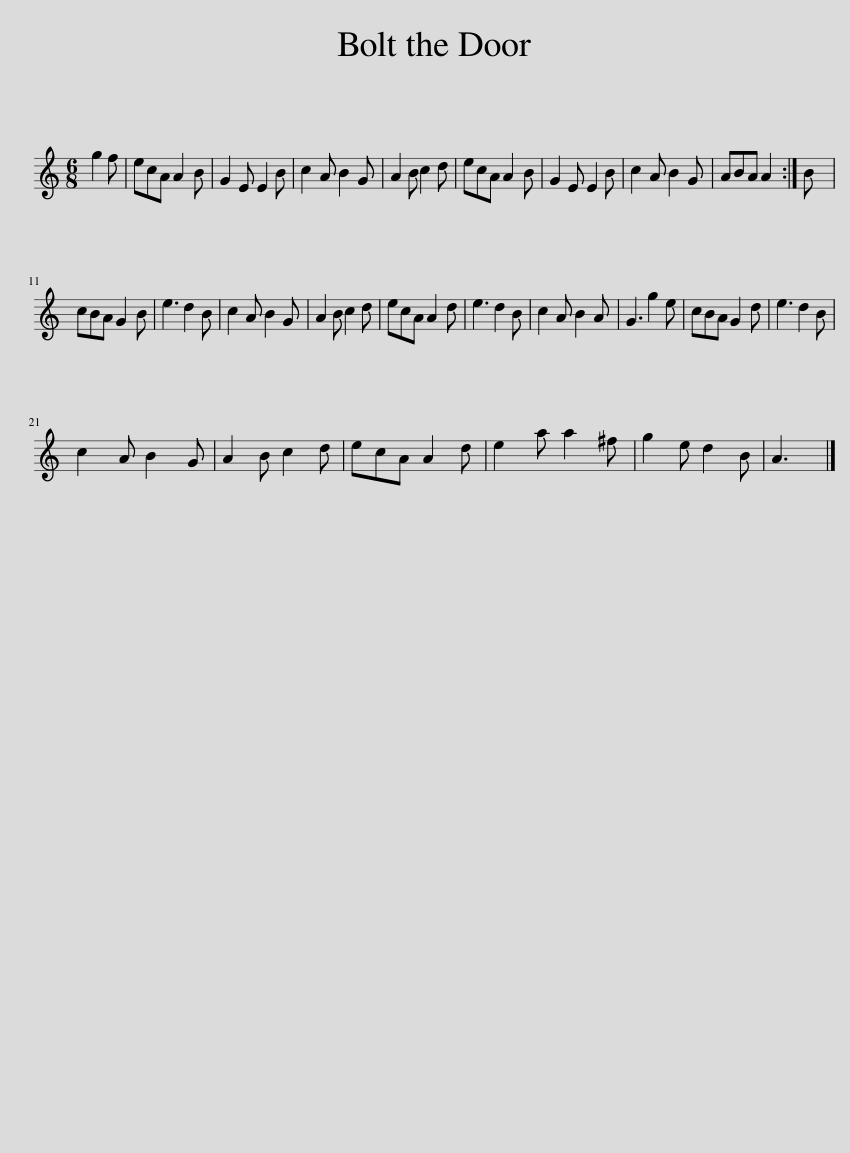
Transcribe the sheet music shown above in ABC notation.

X:1
L:1/8
M:6/8
I:linebreak $
K:C
V:1 treble
V:1
 g2 f | ecA A2 B | G2 E E2 B | c2 A B2 G | A2 B c2 d | %5
 ecA A2 B | G2 E E2 B | c2 A B2 G | ABA A2 :| B |$ %10
 cBA G2 B | e3 d2 B | c2 A B2 G | A2 B c2 d | ecA A2 d | %15
 e3 d2 B | c2 A B2 A | G3 g2 e | cBA G2 d | e3 d2 B |$ %20
 c2 A B2 G | A2 B c2 d | ecA A2 d | e2 a a2 ^f | g2 e d2 B | %25
 A3 |] %26
